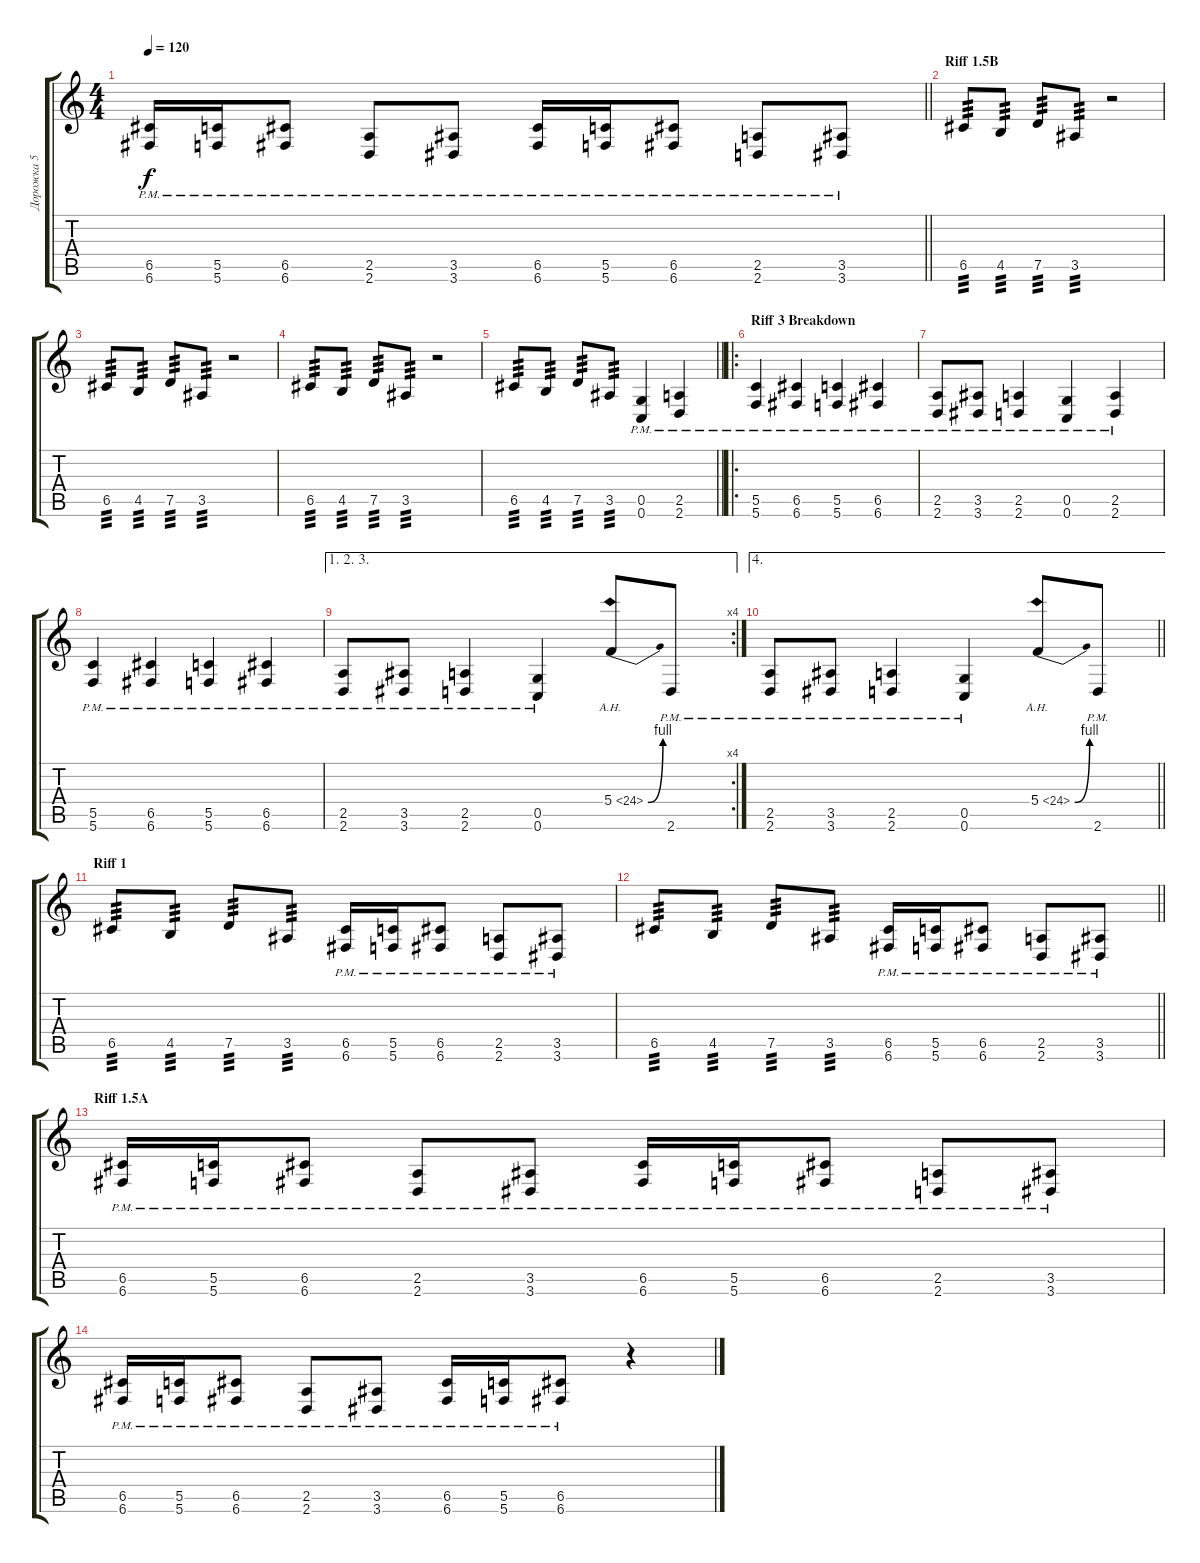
\track ("Дорожка 5" "Дорожка 5") {instrument distortionguitar}
\staff {score tabs}
\tuning (D4 A3 F3 C3 G2 C2) {hide}
\ts (4 4)
\tempo 120
\clef g2
\barLineRight lightlight
\ks c
(6.5{pm} 6.6{pm}).16{dy f} (5.5{pm} 5.6{pm}).16 (6.5{pm} 6.6{pm}).8 (2.5{pm} 2.6{pm}).8 (3.5{pm} 3.6{pm}).8 (6.5{pm} 6.6{pm}).16 (5.5{pm} 5.6{pm}).16 (6.5{pm} 6.6{pm}).8 (2.5{pm} 2.6{pm}).8 (3.5{pm} 3.6{pm}).8 |
\section ("" "Riff 1.5B")
6.5.8{tp 3} 4.5.8{tp 3} 7.5.8{tp 3} 3.5.8{tp 3} r.2 |
6.5.8{tp 3} 4.5.8{tp 3} 7.5.8{tp 3} 3.5.8{tp 3} r.2 |
6.5.8{tp 3} 4.5.8{tp 3} 7.5.8{tp 3} 3.5.8{tp 3} r.2 |
\barLineRight lightlight
6.5.8{tp 3} 4.5.8{tp 3} 7.5.8{tp 3} 3.5.8{tp 3} (0.5{pm} 0.6{pm}).4 (2.5{pm} 2.6{pm}).4 |
\ro
\section ("" "Riff 3 Breakdown")
(5.5{pm} 5.6{pm}).4 (6.5{pm} 6.6{pm}).4 (5.5{pm} 5.6{pm}).4 (6.5{pm} 6.6{pm}).4 |
(2.5{pm} 2.6{pm}).8 (3.5{pm} 3.6{pm}).8 (2.5{pm} 2.6{pm}).4 (0.5{pm} 0.6{pm}).4 (2.5{pm} 2.6{pm}).4 |
(5.5{pm} 5.6{pm}).4 (6.5{pm} 6.6{pm}).4 (5.5{pm} 5.6{pm}).4 (6.5{pm} 6.6{pm}).4 |
\ae (1 2 3)
\rc 4
(2.5{pm} 2.6{pm}).8 (3.5{pm} 3.6{pm}).8 (2.5{pm} 2.6{pm}).4 (0.5{pm} 0.6{pm}).4 5.4{be (bend 0 0 60 4) ah 19}.8 2.6{pm}.8 |
\ae 4
\barLineRight lightlight
(2.5{pm} 2.6{pm}).8 (3.5{pm} 3.6{pm}).8 (2.5{pm} 2.6{pm}).4 (0.5{pm} 0.6{pm}).4 5.4{be (bend 0 0 60 4) ah 19}.8 2.6{pm}.8 |
\section ("" "Riff 1")
6.5.8{tp 3} 4.5.8{tp 3} 7.5.8{tp 3} 3.5.8{tp 3} (6.5{pm} 6.6{pm}).16 (5.5{pm} 5.6{pm}).16 (6.5{pm} 6.6{pm}).8 (2.5{pm} 2.6{pm}).8 (3.5{pm} 3.6{pm}).8 |
\barLineRight lightlight
6.5.8{tp 3} 4.5.8{tp 3} 7.5.8{tp 3} 3.5.8{tp 3} (6.5{pm} 6.6{pm}).16 (5.5{pm} 5.6{pm}).16 (6.5{pm} 6.6{pm}).8 (2.5{pm} 2.6{pm}).8 (3.5{pm} 3.6{pm}).8 |
\section ("" "Riff 1.5A")
(6.5{pm} 6.6{pm}).16 (5.5{pm} 5.6{pm}).16 (6.5{pm} 6.6{pm}).8 (2.5{pm} 2.6{pm}).8 (3.5{pm} 3.6{pm}).8 (6.5{pm} 6.6{pm}).16 (5.5{pm} 5.6{pm}).16 (6.5{pm} 6.6{pm}).8 (2.5{pm} 2.6{pm}).8 (3.5{pm} 3.6{pm}).8 |
(6.5{pm} 6.6{pm}).16 (5.5{pm} 5.6{pm}).16 (6.5{pm} 6.6{pm}).8 (2.5{pm} 2.6{pm}).8 (3.5{pm} 3.6{pm}).8 (6.5{pm} 6.6{pm}).16 (5.5{pm} 5.6{pm}).16 (6.5{pm} 6.6{pm}).8 r.4
